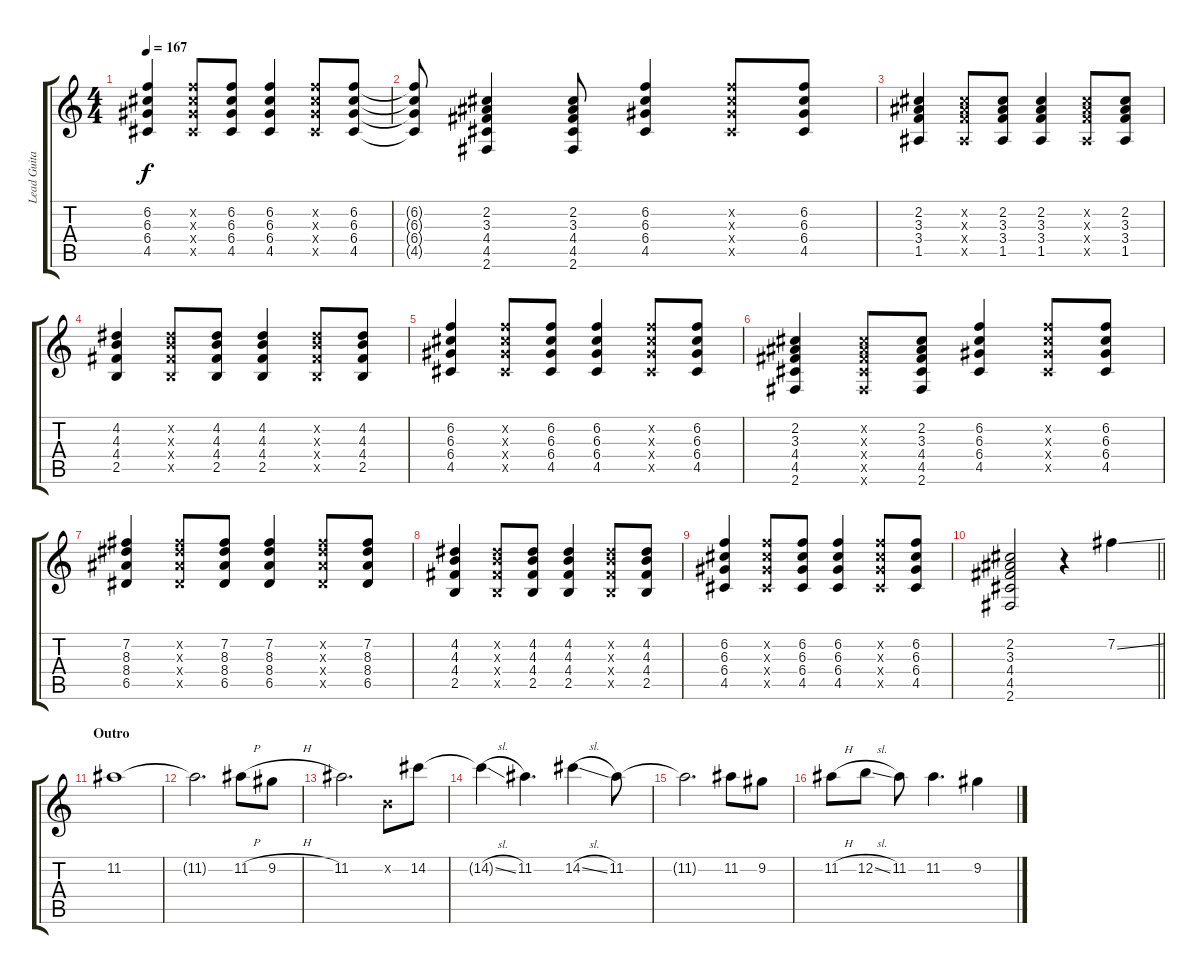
\track ("Lead Guitar" "Lead Guita") {instrument overdrivenguitar}
\staff {score tabs}
\tuning (E4 B3 G3 D3 A2 E2) {hide}
\ts (4 4)
\tempo 167
\clef g2
\ks c
(6.2 6.3 6.4 4.5).4{dy f} (6.2{x} 6.3{x} 6.4{x} 4.5{x}).8 (6.2 6.3 6.4 4.5).8 (6.2 6.3 6.4 4.5).4 (6.2{x} 6.3{x} 6.4{x} 4.5{x}).8 (6.2 6.3 6.4 4.5).8 |
(6.2{t} 6.3{t} 6.4{t} 4.5{t}).8 (2.2 3.3 4.4 4.5 2.6).4 (2.2 3.3 4.4 4.5 2.6).8 (6.2 6.3 6.4 4.5).4 (6.2{x} 6.3{x} 6.4{x} 4.5{x}).8 (6.2 6.3 6.4 4.5).8 |
(2.2 3.3 3.4 1.5).4 (2.2{x} 3.3{x} 3.4{x} 1.5{x}).8 (2.2 3.3 3.4 1.5).8 (2.2 3.3 3.4 1.5).4 (2.2{x} 3.3{x} 3.4{x} 1.5{x}).8 (2.2 3.3 3.4 1.5).8 |
(4.2 4.3 4.4 2.5).4 (4.2{x} 4.3{x} 4.4{x} 2.5{x}).8 (4.2 4.3 4.4 2.5).8 (4.2 4.3 4.4 2.5).4 (4.2{x} 4.3{x} 4.4{x} 2.5{x}).8 (4.2 4.3 4.4 2.5).8 |
(6.2 6.3 6.4 4.5).4 (6.2{x} 6.3{x} 6.4{x} 4.5{x}).8 (6.2 6.3 6.4 4.5).8 (6.2 6.3 6.4 4.5).4 (6.2{x} 6.3{x} 6.4{x} 4.5{x}).8 (6.2 6.3 6.4 4.5).8 |
(2.2 3.3 4.4 4.5 2.6).4 (2.2{x} 3.3{x} 4.4{x} 4.5{x} 2.6{x}).8 (2.2 3.3 4.4 4.5 2.6).8 (6.2 6.3 6.4 4.5).4 (6.2{x} 6.3{x} 6.4{x} 4.5{x}).8 (6.2 6.3 6.4 4.5).8 |
(7.2 8.3 8.4 6.5).4 (7.2{x} 8.3{x} 8.4{x} 6.5{x}).8 (7.2 8.3 8.4 6.5).8 (7.2 8.3 8.4 6.5).4 (7.2{x} 8.3{x} 8.4{x} 6.5{x}).8 (7.2 8.3 8.4 6.5).8 |
(4.2 4.3 4.4 2.5).4 (4.2{x} 4.3{x} 4.4{x} 2.5{x}).8 (4.2 4.3 4.4 2.5).8 (4.2 4.3 4.4 2.5).4 (4.2{x} 4.3{x} 4.4{x} 2.5{x}).8 (4.2 4.3 4.4 2.5).8 |
(6.2 6.3 6.4 4.5).4 (6.2{x} 6.3{x} 6.4{x} 4.5{x}).8 (6.2 6.3 6.4 4.5).8 (6.2 6.3 6.4 4.5).4 (6.2{x} 6.3{x} 6.4{x} 4.5{x}).8 (6.2 6.3 6.4 4.5).8 |
\barLineRight lightlight
(2.2 3.3 4.4 4.5 2.6).2 r.4 7.2{ss}.4 |
\section ("" "Outro")
11.2.1 |
11.2{t}.2{d} 11.2{h}.8 9.2{h}.8 |
11.2.2{d} 0.2{x}.8 14.2.8 |
14.2{sl t}.4 11.2.4{d} 14.2{sl}.4 11.2.8 |
11.2{t}.2{d} 11.2.8 9.2.8 |
11.2{h}.8 12.2{sl}.8 11.2.8 11.2.4{d} 9.2.4
